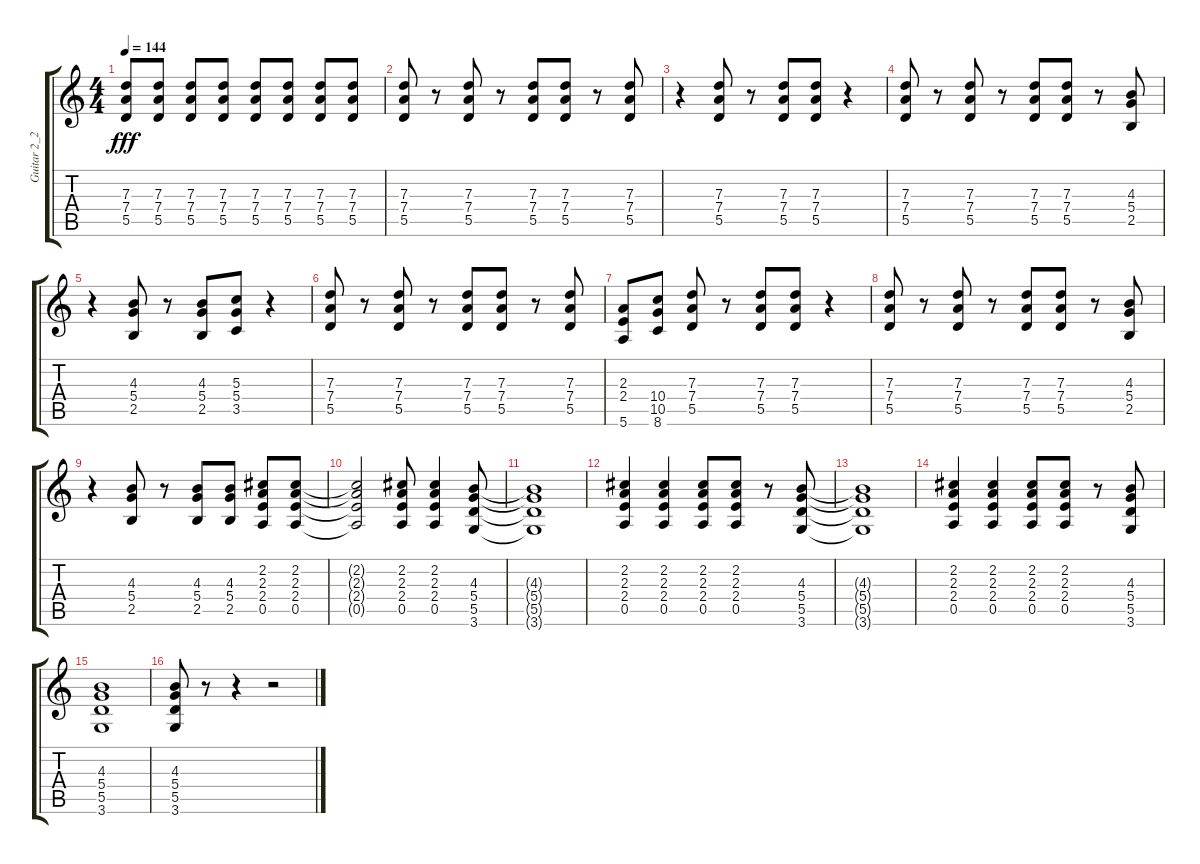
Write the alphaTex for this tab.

\track ("Guitar 2_2" "Guitar 2_2") {instrument distortionguitar}
\staff {score tabs}
\tuning (E4 B3 G3 D3 A2 E2) {hide}
\ts (4 4)
\tempo 144
\clef g2
\ks c
(7.3 7.4 5.5).8{dy fff} (7.3 7.4 5.5).8 (7.3 7.4 5.5).8 (7.3 7.4 5.5).8 (7.3 7.4 5.5).8 (7.3 7.4 5.5).8 (7.3 7.4 5.5).8 (7.3 7.4 5.5).8 |
(7.3 7.4 5.5).8 r.8 (7.3 7.4 5.5).8 r.8 (7.3 7.4 5.5).8 (7.3 7.4 5.5).8 r.8 (7.3 7.4 5.5).8 |
r.4 (7.3 7.4 5.5).8 r.8 (7.3 7.4 5.5).8 (7.3 7.4 5.5).8 r.4 |
(7.3 7.4 5.5).8 r.8 (7.3 7.4 5.5).8 r.8 (7.3 7.4 5.5).8 (7.3 7.4 5.5).8 r.8 (4.3 5.4 2.5).8 |
r.4 (4.3 5.4 2.5).8 r.8 (4.3 5.4 2.5).8 (5.3 5.4 3.5).8 r.4 |
(7.3 7.4 5.5).8 r.8 (7.3 7.4 5.5).8 r.8 (7.3 7.4 5.5).8 (7.3 7.4 5.5).8 r.8 (7.3 7.4 5.5).8 |
(2.3 2.4 5.6).8 (10.4 10.5 8.6).8 (7.3 7.4 5.5).8 r.8 (7.3 7.4 5.5).8 (7.3 7.4 5.5).8 r.4 |
(7.3 7.4 5.5).8 r.8 (7.3 7.4 5.5).8 r.8 (7.3 7.4 5.5).8 (7.3 7.4 5.5).8 r.8 (4.3 5.4 2.5).8 |
r.4 (4.3 5.4 2.5).8 r.8 (4.3 5.4 2.5).8 (4.3 5.4 2.5).8 (2.2 2.3 2.4 0.5).8 (2.2 2.3 2.4 0.5).8 |
(2.2{t} 2.3{t} 2.4{t} 0.5{t}).2 (2.2 2.3 2.4 0.5).8 (2.2 2.3 2.4 0.5).4 (4.3 5.4 5.5 3.6).8 |
(4.3{t} 5.4{t} 5.5{t} 3.6{t}).1 |
(2.2 2.3 2.4 0.5).4 (2.2 2.3 2.4 0.5).4 (2.2 2.3 2.4 0.5).8 (2.2 2.3 2.4 0.5).8 r.8 (4.3 5.4 5.5 3.6).8 |
(4.3{t} 5.4{t} 5.5{t} 3.6{t}).1 |
(2.2 2.3 2.4 0.5).4 (2.2 2.3 2.4 0.5).4 (2.2 2.3 2.4 0.5).8 (2.2 2.3 2.4 0.5).8 r.8 (4.3 5.4 5.5 3.6).8 |
(4.3 5.4 5.5 3.6).1 |
(4.3 5.4 5.5 3.6).8 r.8 r.4 r.2
